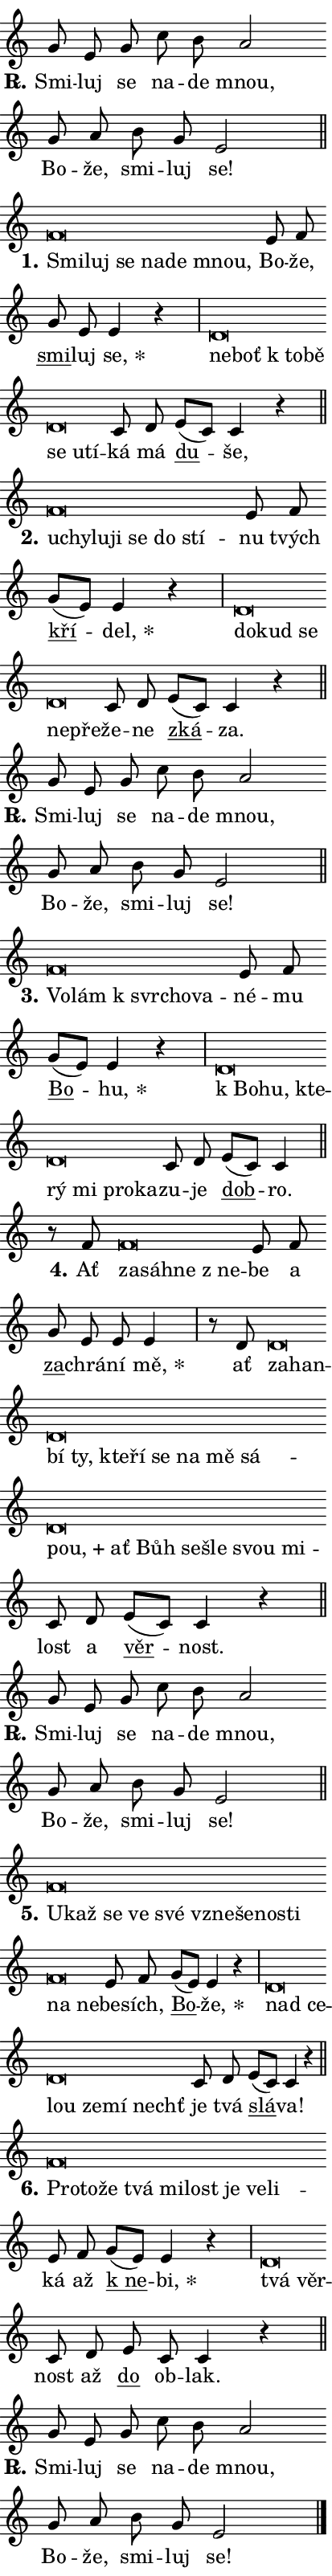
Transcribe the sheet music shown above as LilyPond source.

\version "2.24.0"
\header { tagline = "" }
\paper {
  indent = 0\cm
  top-margin = 0\cm
  right-margin = 0.13\cm % to fit lyric hyphens
  bottom-margin = 0\cm
  left-margin = 0\cm
  paper-width = 7\cm
  page-breaking = #ly:one-page-breaking
  system-system-spacing.basic-distance = #11
  score-system-spacing.basic-distance = #11
  ragged-last = ##f
}


%% Author: Thomas Morley
%% https://lists.gnu.org/archive/html/lilypond-user/2020-05/msg00002.html
#(define (line-position grob)
"Returns position of @var[grob} in current system:
   @code{'start}, if at first time-step
   @code{'end}, if at last time-step
   @code{'middle} otherwise
"
  (let* ((col (ly:item-get-column grob))
         (ln (ly:grob-object col 'left-neighbor))
         (rn (ly:grob-object col 'right-neighbor))
         (col-to-check-left (if (ly:grob? ln) ln col))
         (col-to-check-right (if (ly:grob? rn) rn col))
         (break-dir-left
           (and
             (ly:grob-property col-to-check-left 'non-musical #f)
             (ly:item-break-dir col-to-check-left)))
         (break-dir-right
           (and
             (ly:grob-property col-to-check-right 'non-musical #f)
             (ly:item-break-dir col-to-check-right))))
        (cond ((eqv? 1 break-dir-left) 'start)
              ((eqv? -1 break-dir-right) 'end)
              (else 'middle))))

#(define (tranparent-at-line-position vctor)
  (lambda (grob)
  "Relying on @code{line-position} select the relevant enry from @var{vctor}.
Used to determine transparency,"
    (case (line-position grob)
      ((end) (not (vector-ref vctor 0)))
      ((middle) (not (vector-ref vctor 1)))
      ((start) (not (vector-ref vctor 2))))))

noteHeadBreakVisibility =
#(define-music-function (break-visibility)(vector?)
"Makes @code{NoteHead}s transparent relying on @var{break-visibility}"
#{
  \override NoteHead.transparent =
    #(tranparent-at-line-position break-visibility)
#})

#(define delete-ledgers-for-transparent-note-heads
  (lambda (grob)
    "Reads whether a @code{NoteHead} is transparent.
If so this @code{NoteHead} is removed from @code{'note-heads} from
@var{grob}, which is supposed to be @code{LedgerLineSpanner}.
As a result ledgers are not printed for this @code{NoteHead}"
    (let* ((nhds-array (ly:grob-object grob 'note-heads))
           (nhds-list
             (if (ly:grob-array? nhds-array)
                 (ly:grob-array->list nhds-array)
                 '()))
           ;; Relies on the transparent-property being done before
           ;; Staff.LedgerLineSpanner.after-line-breaking is executed.
           ;; This is fragile ...
           (to-keep
             (remove
               (lambda (nhd)
                 (ly:grob-property nhd 'transparent #f))
               nhds-list)))
      ;; TODO find a better method to iterate over grob-arrays, similiar
      ;; to filter/remove etc for lists
      ;; For now rebuilt from scratch
      (set! (ly:grob-object grob 'note-heads)  '())
      (for-each
        (lambda (nhd)
          (ly:pointer-group-interface::add-grob grob 'note-heads nhd))
        to-keep))))

squashNotes = {
  \override NoteHead.X-extent = #'(-0.2 . 0.2)
  \override NoteHead.Y-extent = #'(-0.75 . 0)
  \override NoteHead.stencil =
    #(lambda (grob)
       (let ((pos (ly:grob-property grob 'staff-position)))
         (begin
           (if (< pos -7) (display "ERROR: Lower brevis then expected\n") (display ""))
           (if (<= pos -6) ly:text-interface::print ly:note-head::print))))
}
unSquashNotes = {
  \revert NoteHead.X-extent
  \revert NoteHead.Y-extent
  \revert NoteHead.stencil
}

hideNotes = \noteHeadBreakVisibility #begin-of-line-visible
unHideNotes = \noteHeadBreakVisibility #all-visible

% work-around for resetting accidentals
% https://lilypond.org/doc/v2.23/Documentation/notation/displaying-rhythms#unmetered-music
cadenzaMeasure = {
  \cadenzaOff
  \partial 1024 s1024
  \cadenzaOn
}

#(define-markup-command (accent layout props text) (markup?)
  "Underline accented syllable"
  (interpret-markup layout props
    #{\markup \override #'(offset . 4.3) \underline { #text }#}))

responsum = \markup \concat {
  "R" \hspace #-1.05 \path #0.1 #'((moveto 0 0.07) (lineto 0.9 0.8)) \hspace #0.05 "."
}

spaceSize = #0.6828661417322834 % exact space size for TeX Gyre Schola

\layout {
  \context {
    \Staff
    \remove "Time_signature_engraver"
    \override LedgerLineSpanner.after-line-breaking = #delete-ledgers-for-transparent-note-heads
  }
  \context {
    \Lyrics {
      \override LyricSpace.minimum-distance = \spaceSize
      \override LyricText.font-name = #"TeX Gyre Schola"
      \override LyricText.font-size = 1
      \override StanzaNumber.font-name = #"TeX Gyre Schola Bold"
      \override StanzaNumber.font-size = 1
    }
  }
  \context {
    \Score 
    \override NoteHead.text =
      #(lambda (grob) 
        (let ((pos (ly:grob-property grob 'staff-position)))
          #{\markup {
            \combine
              \halign #-0.55 \raise #(if (= pos -6) 0 0.5) \override #'(thickness . 2) \draw-line #'(3.2 . 0)
              \musicglyph "noteheads.sM1"
          }#}))
  }
}

% magnetic-lyrics.ily
%
%   written by
%     Jean Abou Samra <jean@abou-samra.fr>
%     Werner Lemberg <wl@gnu.org>
%
%   adapted by
%     Jiri Hon <jiri.hon@gmail.com>
%
% Version 2022-Apr-15

% https://www.mail-archive.com/lilypond-user@gnu.org/msg149350.html

#(define (Left_hyphen_pointer_engraver context)
   "Collect syllable-hyphen-syllable occurrences in lyrics and store
them in properties.  This engraver only looks to the left.  For
example, if the lyrics input is @code{foo -- bar}, it does the
following.

@itemize @bullet
@item
Set the @code{text} property of the @code{LyricHyphen} grob between
@q{foo} and @q{bar} to @code{foo}.

@item
Set the @code{left-hyphen} property of the @code{LyricText} grob with
text @q{foo} to the @code{LyricHyphen} grob between @q{foo} and
@q{bar}.
@end itemize

Use this auxiliary engraver in combination with the
@code{lyric-@/text::@/apply-@/magnetic-@/offset!} hook."
   (let ((hyphen #f)
         (text #f))
     (make-engraver
      (acknowledgers
       ((lyric-syllable-interface engraver grob source-engraver)
        (set! text grob)))
      (end-acknowledgers
       ((lyric-hyphen-interface engraver grob source-engraver)
        ;(when (not (grob::has-interface grob 'lyric-space-interface))
          (set! hyphen grob)));)
      ((stop-translation-timestep engraver)
       (when (and text hyphen)
         (ly:grob-set-object! text 'left-hyphen hyphen))
       (set! text #f)
       (set! hyphen #f)))))

#(define (lyric-text::apply-magnetic-offset! grob)
   "If the space between two syllables is less than the value in
property @code{LyricText@/.details@/.squash-threshold}, move the right
syllable to the left so that it gets concatenated with the left
syllable.

Use this function as a hook for
@code{LyricText@/.after-@/line-@/breaking} if the
@code{Left_@/hyphen_@/pointer_@/engraver} is active."
   (let ((hyphen (ly:grob-object grob 'left-hyphen #f)))
     (when hyphen
       (let ((left-text (ly:spanner-bound hyphen LEFT)))
         (when (grob::has-interface left-text 'lyric-syllable-interface)
           (let* ((common (ly:grob-common-refpoint grob left-text X))
                  (this-x-ext (ly:grob-extent grob common X))
                  (left-x-ext
                   (begin
                     ;; Trigger magnetism for left-text.
                     (ly:grob-property left-text 'after-line-breaking)
                     (ly:grob-extent left-text common X)))
                  ;; `delta` is the gap width between two syllables.
                  (delta (- (interval-start this-x-ext)
                            (interval-end left-x-ext)))
                  (details (ly:grob-property grob 'details))
                  (threshold (assoc-get 'squash-threshold details 0.2)))
             (when (< delta threshold)
               (let* (;; We have to manipulate the input text so that
                      ;; ligatures crossing syllable boundaries are not
                      ;; disabled.  For languages based on the Latin
                      ;; script this is essentially a beautification.
                      ;; However, for non-Western scripts it can be a
                      ;; necessity.
                      (lt (ly:grob-property left-text 'text))
                      (rt (ly:grob-property grob 'text))
                      (is-space (grob::has-interface hyphen 'lyric-space-interface))
                      (space (if is-space " " ""))
                      (extra-delta (if is-space spaceSize 0))
                      ;; Append new syllable.
                      (ltrt-space (if (and (string? lt) (string? rt))
                                (string-append lt space rt)
                                (make-concat-markup (list lt space rt))))
                      ;; Right-align `ltrt` to the right side.
                      (ltrt-space-markup (grob-interpret-markup
                               grob
                               (make-translate-markup
                                (cons (interval-length this-x-ext) 0)
                                (make-right-align-markup ltrt-space)))))
                 (begin
                   ;; Don't print `left-text`.
                   (ly:grob-set-property! left-text 'stencil #f)
                   ;; Set text and stencil (which holds all collected
                   ;; syllables so far) and shift it to the left.
                   (ly:grob-set-property! grob 'text ltrt-space)
                   (ly:grob-set-property! grob 'stencil ltrt-space-markup)
                   (ly:grob-translate-axis! grob (- (- delta extra-delta)) X))))))))))


#(define (lyric-hyphen::displace-bounds-first grob)
   ;; Make very sure this callback isn't triggered too early.
   (let ((left (ly:spanner-bound grob LEFT))
         (right (ly:spanner-bound grob RIGHT)))
     (ly:grob-property left 'after-line-breaking)
     (ly:grob-property right 'after-line-breaking)
     (ly:lyric-hyphen::print grob)))

squashThreshold = #0.4

\layout {
  \context {
    \Lyrics
    \consists #Left_hyphen_pointer_engraver
    \override LyricText.after-line-breaking =
      #lyric-text::apply-magnetic-offset!
    \override LyricHyphen.stencil = #lyric-hyphen::displace-bounds-first
    \override LyricText.details.squash-threshold = \squashThreshold
    \override LyricHyphen.minimum-distance = 0
    \override LyricHyphen.minimum-length = \squashThreshold
  }
}

squashText = \override LyricText.details.squash-threshold = 9999
unSquashText = \override LyricText.details.squash-threshold = \squashThreshold

leftText = \override LyricText.self-alignment-X = #LEFT
unLeftText = \revert LyricText.self-alignment-X

starOffset = #(lambda (grob) 
                (let ((x_offset (ly:self-alignment-interface::aligned-on-x-parent grob)))
                  (if (= x_offset 0) 0 (+ x_offset 1.2))))

star = #(define-music-function (syllable)(string?)
"Append star separator at the end of a syllable"
#{
  \once \override LyricText.X-offset = #starOffset
  \lyricmode { \markup {
    #syllable
    \override #'((font-name . "TeX Gyre Schola Bold")) \hspace #0.2 \lower #0.65 \larger "*"
  } }
#})

starAccent = #(define-music-function (syllable)(string?)
"Append star separator at the end of a syllable and make accent"
#{
  \once \override LyricText.X-offset = #starOffset
  \lyricmode { \markup {
    \accent #syllable
    \override #'((font-name . "TeX Gyre Schola Bold")) \hspace #0.2 \lower #0.65 \larger "*"
  } }
#})

breath = #(define-music-function (syllable)(string?)
"Append breathing indicator at the end of a syllable"
#{
  \lyricmode { \markup { #syllable "+" } }
#})

optionalBreath = #(define-music-function (syllable)(string?)
"Append optional breathing indicator at the end of a syllable"
#{
  \lyricmode { \markup { #syllable "(+)" } }
#})


\score {
    <<
        \new Voice = "melody" { \cadenzaOn \key c \major \relative { g'8 e g c b a2 \bar "" g8 a b g e2 \cadenzaMeasure \bar "||" \break } }
        \new Lyrics \lyricsto "melody" { \lyricmode { \set stanza = \responsum
Smi -- luj se na -- de mnou, Bo -- že, smi -- luj se! } }
    >>
    \layout {}
}

\score {
    <<
        \new Voice = "melody" { \cadenzaOn \key c \major \relative { \squashNotes f'\breve*1/16 \hideNotes \breve*1/16 \bar "" \breve*1/16 \bar "" \breve*1/16 \bar "" \breve*1/16 \breve*1/16 \bar "" \unHideNotes \unSquashNotes e8 f \bar "" g e e4 r \cadenzaMeasure \bar "|" \squashNotes d\breve*1/16 \hideNotes \breve*1/16 \bar "" \breve*1/16 \bar "" \breve*1/16 \bar "" \breve*1/16 \bar "" \breve*1/16 \breve*1/16 \bar "" \unHideNotes \unSquashNotes c8 d \bar "" e[( c)] c4 r \cadenzaMeasure \bar "||" \break } }
        \new Lyrics \lyricsto "melody" { \lyricmode { \set stanza = "1."
\leftText Smi -- \squashText luj se na -- de mnou, \unLeftText \unSquashText Bo -- že, \markup \accent smi -- luj \star se, \leftText ne -- \squashText boť "k to" -- bě se u -- tí -- \unLeftText \unSquashText ká má \markup \accent du -- še, } }
    >>
    \layout {}
}

\score {
    <<
        \new Voice = "melody" { \cadenzaOn \key c \major \relative { \squashNotes f'\breve*1/16 \hideNotes \breve*1/16 \bar "" \breve*1/16 \bar "" \breve*1/16 \bar "" \breve*1/16 \bar "" \breve*1/16 \breve*1/16 \bar "" \unHideNotes \unSquashNotes e8 f \bar "" g[( e)] e4 r \cadenzaMeasure \bar "|" \squashNotes d\breve*1/16 \hideNotes \breve*1/16 \bar "" \breve*1/16 \bar "" \breve*1/16 \breve*1/16 \bar "" \unHideNotes \unSquashNotes c8 d \bar "" e[( c)] c4 r \cadenzaMeasure \bar "||" \break } }
        \new Lyrics \lyricsto "melody" { \lyricmode { \set stanza = "2."
\leftText u -- \squashText chy -- lu -- ji se do stí -- \unLeftText \unSquashText nu tvých \markup \accent kří -- \star del, \leftText do -- \squashText kud se ne -- pře -- \unLeftText \unSquashText že -- ne \markup \accent zká -- za. } }
    >>
    \layout {}
}

\score {
    <<
        \new Voice = "melody" { \cadenzaOn \key c \major \relative { g'8 e g c b a2 \bar "" g8 a b g e2 \cadenzaMeasure \bar "||" \break } }
        \new Lyrics \lyricsto "melody" { \lyricmode { \set stanza = \responsum
Smi -- luj se na -- de mnou, Bo -- že, smi -- luj se! } }
    >>
    \layout {}
}

\score {
    <<
        \new Voice = "melody" { \cadenzaOn \key c \major \relative { \squashNotes f'\breve*1/16 \hideNotes \breve*1/16 \bar "" \breve*1/16 \bar "" \breve*1/16 \breve*1/16 \bar "" \unHideNotes \unSquashNotes e8 f \bar "" g[( e)] e4 r \cadenzaMeasure \bar "|" \squashNotes d\breve*1/16 \hideNotes \breve*1/16 \bar "" \breve*1/16 \bar "" \breve*1/16 \bar "" \breve*1/16 \bar "" \breve*1/16 \breve*1/16 \bar "" \unHideNotes \unSquashNotes c8 d \bar "" e[( c)] c4 \cadenzaMeasure \bar "||" \break } }
        \new Lyrics \lyricsto "melody" { \lyricmode { \set stanza = "3."
\leftText Vo -- \squashText lám "k svr" -- cho -- va -- \unLeftText \unSquashText né -- mu \markup \accent Bo -- \star hu, \leftText "k Bo" -- \squashText hu, kte -- rý mi pro -- ka -- \unLeftText \unSquashText zu -- je \markup \accent dob -- ro. } }
    >>
    \layout {}
}

\score {
    <<
        \new Voice = "melody" { \cadenzaOn \key c \major \relative { r8 f'8 \squashNotes f\breve*1/16 \hideNotes \breve*1/16 \bar "" \breve*1/16 \breve*1/16 \bar "" \unHideNotes \unSquashNotes e8 f \bar "" g e e e4 \cadenzaMeasure \bar "|" r8 d8 \squashNotes d\breve*1/16 \hideNotes \breve*1/16 \bar "" \breve*1/16 \bar "" \breve*1/16 \bar "" \breve*1/16 \bar "" \breve*1/16 \bar "" \breve*1/16 \bar "" \breve*1/16 \bar "" \breve*1/16 \bar "" \breve*1/16 \bar "" \breve*1/16 \bar "" \breve*1/16 \bar "" \breve*1/16 \bar "" \breve*1/16 \bar "" \breve*1/16 \bar "" \breve*1/16 \breve*1/16 \bar "" \unHideNotes \unSquashNotes c8 d \bar "" e[( c)] c4 r \cadenzaMeasure \bar "||" \break } }
        \new Lyrics \lyricsto "melody" { \lyricmode { \set stanza = "4."
Ať \leftText za -- \squashText sáh -- ne "z ne" -- \unLeftText \unSquashText be a \markup \accent za -- chrá -- ní \star mě, ať \leftText za -- \squashText han -- bí ty, kte -- ří se na mě sá -- \breath "pou," ať Bůh se -- šle svou mi -- \unLeftText \unSquashText lost a \markup \accent věr -- nost. } }
    >>
    \layout {}
}

\score {
    <<
        \new Voice = "melody" { \cadenzaOn \key c \major \relative { g'8 e g c b a2 \bar "" g8 a b g e2 \cadenzaMeasure \bar "||" \break } }
        \new Lyrics \lyricsto "melody" { \lyricmode { \set stanza = \responsum
Smi -- luj se na -- de mnou, Bo -- že, smi -- luj se! } }
    >>
    \layout {}
}

\score {
    <<
        \new Voice = "melody" { \cadenzaOn \key c \major \relative { \squashNotes f'\breve*1/16 \hideNotes \breve*1/16 \bar "" \breve*1/16 \bar "" \breve*1/16 \bar "" \breve*1/16 \bar "" \breve*1/16 \bar "" \breve*1/16 \bar "" \breve*1/16 \bar "" \breve*1/16 \bar "" \breve*1/16 \breve*1/16 \bar "" \unHideNotes \unSquashNotes e8 f \bar "" g[( e)] e4 r \cadenzaMeasure \bar "|" \squashNotes d\breve*1/16 \hideNotes \breve*1/16 \bar "" \breve*1/16 \bar "" \breve*1/16 \bar "" \breve*1/16 \breve*1/16 \bar "" \unHideNotes \unSquashNotes c8 d \bar "" e[( c)] c4 r \cadenzaMeasure \bar "||" \break } }
        \new Lyrics \lyricsto "melody" { \lyricmode { \set stanza = "5."
\leftText U -- \squashText kaž se ve své vzne -- še -- no -- sti na ne -- \unLeftText \unSquashText be -- sích, \markup \accent Bo -- \star že, \leftText nad \squashText ce -- lou ze -- mí nechť \unLeftText \unSquashText je tvá \markup \accent slá -- va! } }
    >>
    \layout {}
}

\score {
    <<
        \new Voice = "melody" { \cadenzaOn \key c \major \relative { \squashNotes f'\breve*1/16 \hideNotes \breve*1/16 \bar "" \breve*1/16 \bar "" \breve*1/16 \bar "" \breve*1/16 \bar "" \breve*1/16 \bar "" \breve*1/16 \bar "" \breve*1/16 \breve*1/16 \bar "" \unHideNotes \unSquashNotes e8 f \bar "" g[( e)] e4 r \cadenzaMeasure \bar "|" \squashNotes d\breve*1/16 \hideNotes \breve*1/16 \bar "" \unHideNotes \unSquashNotes c8 d \bar "" e c c4 r \cadenzaMeasure \bar "||" \break } }
        \new Lyrics \lyricsto "melody" { \lyricmode { \set stanza = "6."
\leftText Pro -- \squashText to -- že tvá mi -- lost je ve -- li -- \unLeftText \unSquashText ká až \markup \accent "k ne" -- \star bi, \leftText tvá \squashText věr -- \unLeftText \unSquashText nost až \markup \accent do ob -- lak. } }
    >>
    \layout {}
}

\score {
    <<
        \new Voice = "melody" { \cadenzaOn \key c \major \relative { g'8 e g c b a2 \bar "" g8 a b g e2 \cadenzaMeasure \bar "||" \break } \bar "|." }
        \new Lyrics \lyricsto "melody" { \lyricmode { \set stanza = \responsum
Smi -- luj se na -- de mnou, Bo -- že, smi -- luj se! } }
    >>
    \layout {}
}
